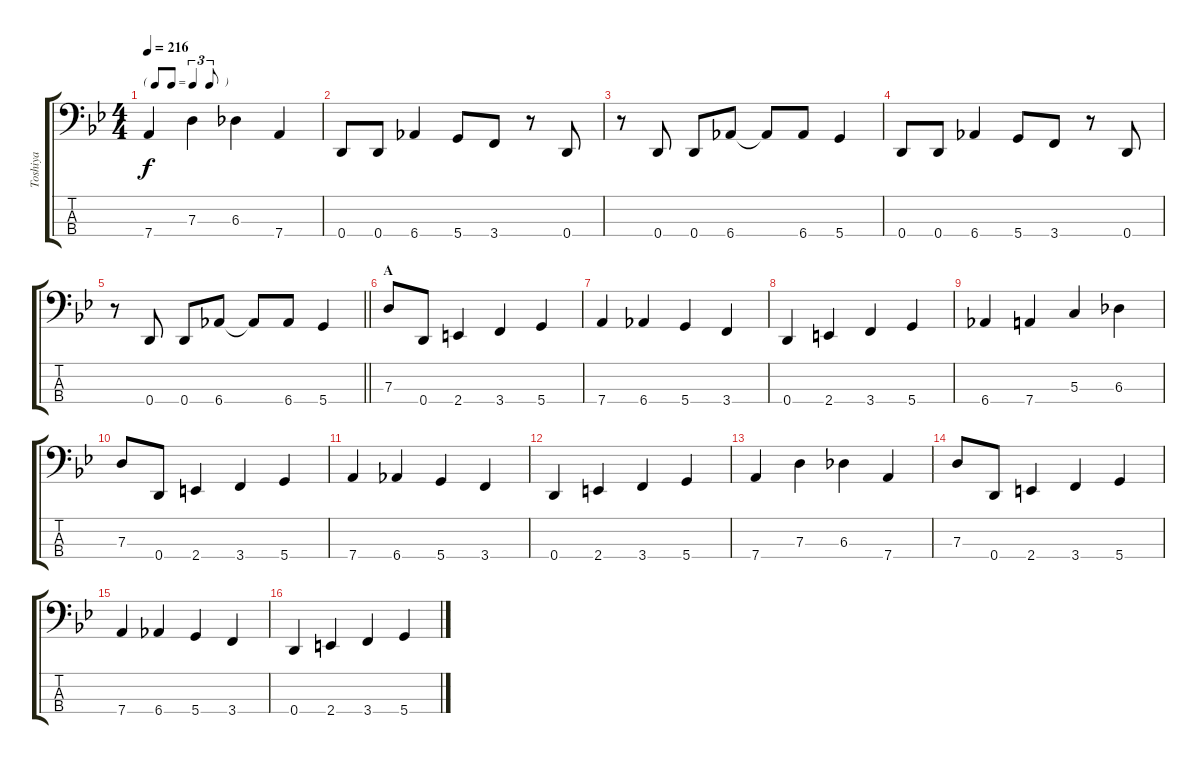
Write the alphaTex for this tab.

\track ("Toshiya" "Toshiya") {instrument slapbass2}
\staff {score tabs}
\tuning (F2 C2 G1 D1) {hide}
\ts (4 4)
\tf triplet8th
\tempo 216
\clef f4
\ks bb
7.4.4{dy f} 7.3.4 6.3.4 7.4.4 |
0.4.8 0.4.8 6.4.4 5.4.8 3.4.8 r.8 0.4.8 |
r.8 0.4.8 0.4.8 6.4.8 6.4{t}.8 6.4.8 5.4.4 |
0.4.8 0.4.8 6.4.4 5.4.8 3.4.8 r.8 0.4.8 |
\barLineRight lightlight
r.8 0.4.8 0.4.8 6.4.8 6.4{t}.8 6.4.8 5.4.4 |
\section ("" "A")
7.3.8 0.4.8 2.4.4 3.4.4 5.4.4 |
7.4.4 6.4.4 5.4.4 3.4.4 |
0.4.4 2.4.4 3.4.4 5.4.4 |
6.4.4 7.4.4 5.3.4 6.3.4 |
7.3.8 0.4.8 2.4.4 3.4.4 5.4.4 |
7.4.4 6.4.4 5.4.4 3.4.4 |
0.4.4 2.4.4 3.4.4 5.4.4 |
7.4.4 7.3.4 6.3.4 7.4.4 |
7.3.8 0.4.8 2.4.4 3.4.4 5.4.4 |
7.4.4 6.4.4 5.4.4 3.4.4 |
0.4.4 2.4.4 3.4.4 5.4.4
